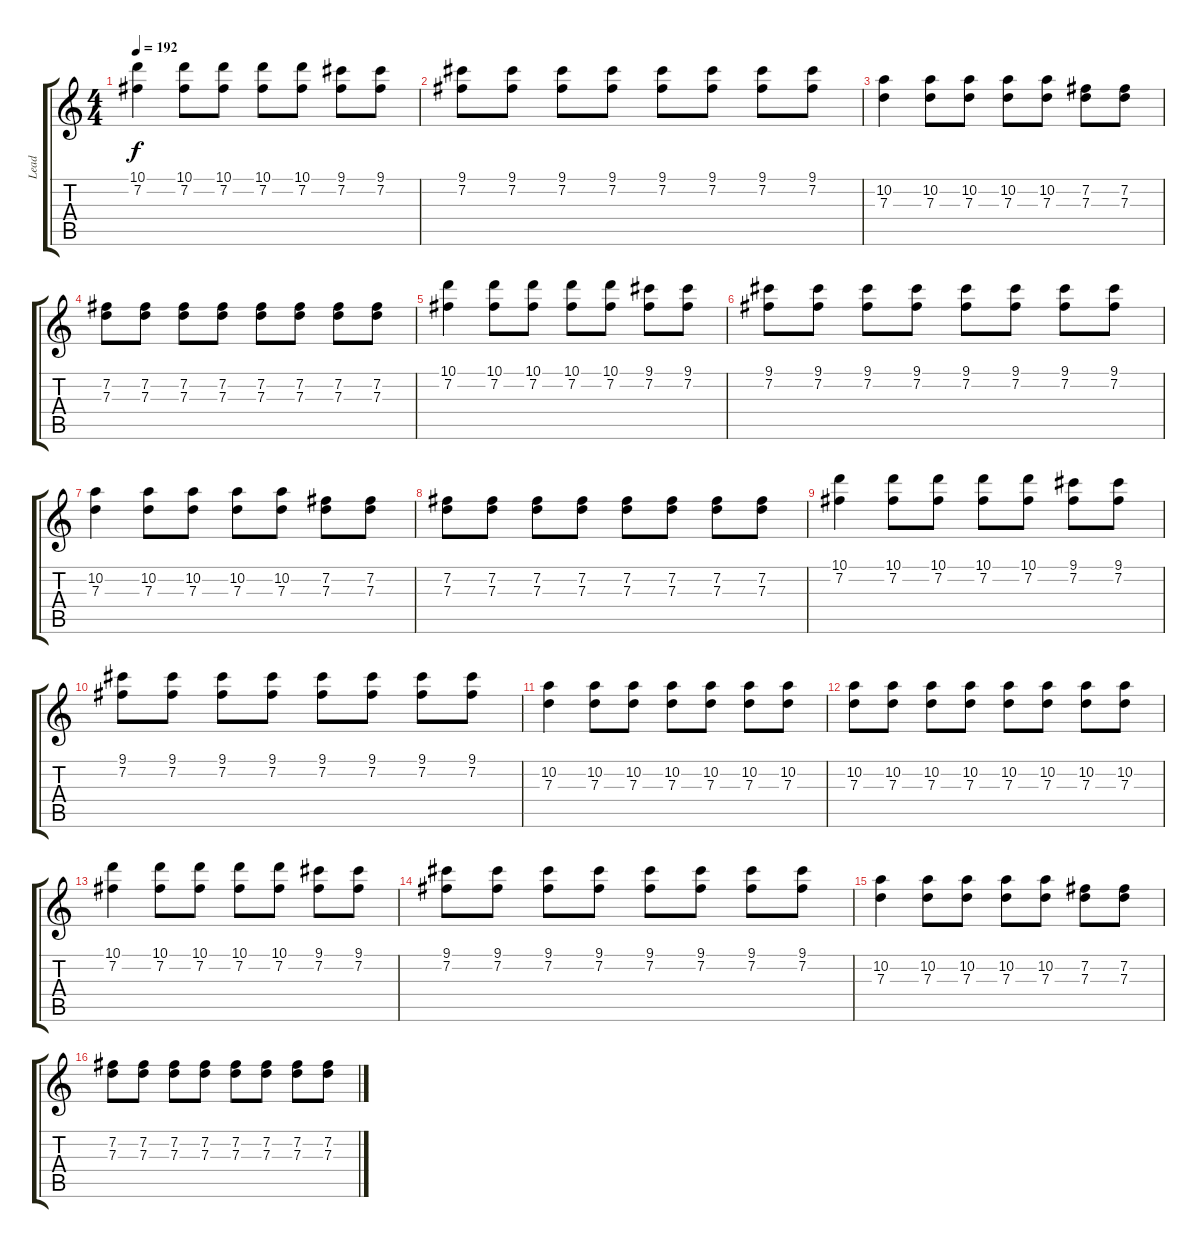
\track ("Lead" "Lead") {instrument overdrivenguitar}
\staff {score tabs}
\tuning (E4 B3 G3 D3 A2 D2) {hide}
\ts (4 4)
\tempo 192
\clef g2
\ks c
(10.1 7.2).4{dy f} (10.1 7.2).8 (10.1 7.2).8 (10.1 7.2).8 (10.1 7.2).8 (9.1 7.2).8 (9.1 7.2).8 |
(9.1 7.2).8 (9.1 7.2).8 (9.1 7.2).8 (9.1 7.2).8 (9.1 7.2).8 (9.1 7.2).8 (9.1 7.2).8 (9.1 7.2).8 |
(10.2 7.3).4 (10.2 7.3).8 (10.2 7.3).8 (10.2 7.3).8 (10.2 7.3).8 (7.2 7.3).8 (7.2 7.3).8 |
(7.2 7.3).8 (7.2 7.3).8 (7.2 7.3).8 (7.2 7.3).8 (7.2 7.3).8 (7.2 7.3).8 (7.2 7.3).8 (7.2 7.3).8 |
(10.1 7.2).4 (10.1 7.2).8 (10.1 7.2).8 (10.1 7.2).8 (10.1 7.2).8 (9.1 7.2).8 (9.1 7.2).8 |
(9.1 7.2).8 (9.1 7.2).8 (9.1 7.2).8 (9.1 7.2).8 (9.1 7.2).8 (9.1 7.2).8 (9.1 7.2).8 (9.1 7.2).8 |
(10.2 7.3).4 (10.2 7.3).8 (10.2 7.3).8 (10.2 7.3).8 (10.2 7.3).8 (7.2 7.3).8 (7.2 7.3).8 |
(7.2 7.3).8 (7.2 7.3).8 (7.2 7.3).8 (7.2 7.3).8 (7.2 7.3).8 (7.2 7.3).8 (7.2 7.3).8 (7.2 7.3).8 |
(10.1 7.2).4 (10.1 7.2).8 (10.1 7.2).8 (10.1 7.2).8 (10.1 7.2).8 (9.1 7.2).8 (9.1 7.2).8 |
(9.1 7.2).8 (9.1 7.2).8 (9.1 7.2).8 (9.1 7.2).8 (9.1 7.2).8 (9.1 7.2).8 (9.1 7.2).8 (9.1 7.2).8 |
(10.2 7.3).4 (10.2 7.3).8 (10.2 7.3).8 (10.2 7.3).8 (10.2 7.3).8 (10.2 7.3).8 (10.2 7.3).8 |
(10.2 7.3).8 (10.2 7.3).8 (10.2 7.3).8 (10.2 7.3).8 (10.2 7.3).8 (10.2 7.3).8 (10.2 7.3).8 (10.2 7.3).8 |
(10.1 7.2).4 (10.1 7.2).8 (10.1 7.2).8 (10.1 7.2).8 (10.1 7.2).8 (9.1 7.2).8 (9.1 7.2).8 |
(9.1 7.2).8 (9.1 7.2).8 (9.1 7.2).8 (9.1 7.2).8 (9.1 7.2).8 (9.1 7.2).8 (9.1 7.2).8 (9.1 7.2).8 |
(10.2 7.3).4 (10.2 7.3).8 (10.2 7.3).8 (10.2 7.3).8 (10.2 7.3).8 (7.2 7.3).8 (7.2 7.3).8 |
(7.2 7.3).8 (7.2 7.3).8 (7.2 7.3).8 (7.2 7.3).8 (7.2 7.3).8 (7.2 7.3).8 (7.2 7.3).8 (7.2 7.3).8
